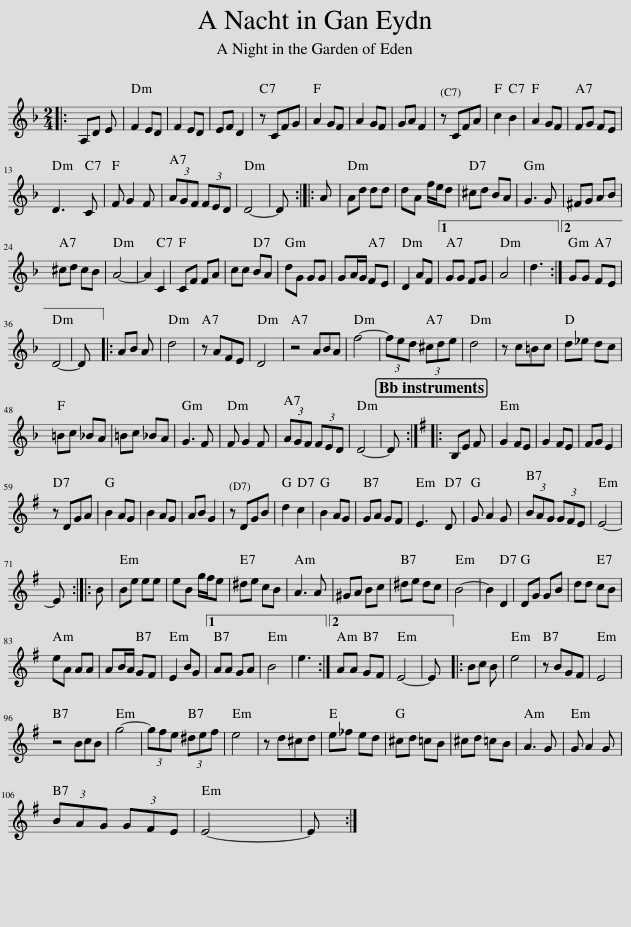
X:1
L:1/8
M:2/4
I:linebreak $
K:Dmin
V:1 treble
V:1
|: A,D E | F2 ED | F2 ED | EF D2 | z CFG | %5
 A2 GF | A2 GF | GA F2 | z CFA | c2 B2 | %10
 A2 GF | FG FE |$ D3 C | F G2 F | (3AGF (3FED | %15
 D4- | D :: A | Ad dd | dA f/e/d | %20
 ^cd BA | G3 G | ^FG AB |$ ^cd cB | A4- | %25
 A2 C2 | CF FA | cc BA | dG GG | GA/G/ FE | %30
 D2 AF |1 GG FG | A4 | d3 :|2 GG FE |$ %35
 D4- | D |: AB A | d4 | z AFE | %40
 D4 | z4 ABA | f4- | (3fed (3^cde | d4 | %45
 z c=Bc | d_e dc |$ =Bc _BA | =Bc _BA | G3 F | %50
 F G2 F | (3AGF (3FED | D4- | D ::[K:Emin] B,E F | %55
 G2 FE | G2 FE | FG E2 |$ z DGA | B2 AG | %60
 B2 AG | AB G2 | z DGB | d2 c2 | B2 AG | %65
 GA GF | E3 D | G A2 G | (3BAG (3GFE | E4- |$ %70
 E :: B | Be ee | eB g/f/e | ^de cB | %75
 A3 A | ^GA Bc | ^de dc | B4- | B2 D2 | %80
 DG GB | dd cB |$ eA AA | AB/A/ GF | E2 BG |1 %85
 AA GA | B4 | e3 :|2 AA GF | E4- | %90
 E |: Bc B | e4 | z BGF | E4 |$ %95
 z4 BcB | g4- | (3gfe (3^def | e4 | z d^cd | %100
 e_f ed | ^cd =cB | ^cd =cB | A3 G | G A2 G |$ %105
 (3BAG (3GFE | E4- | E :| %108
